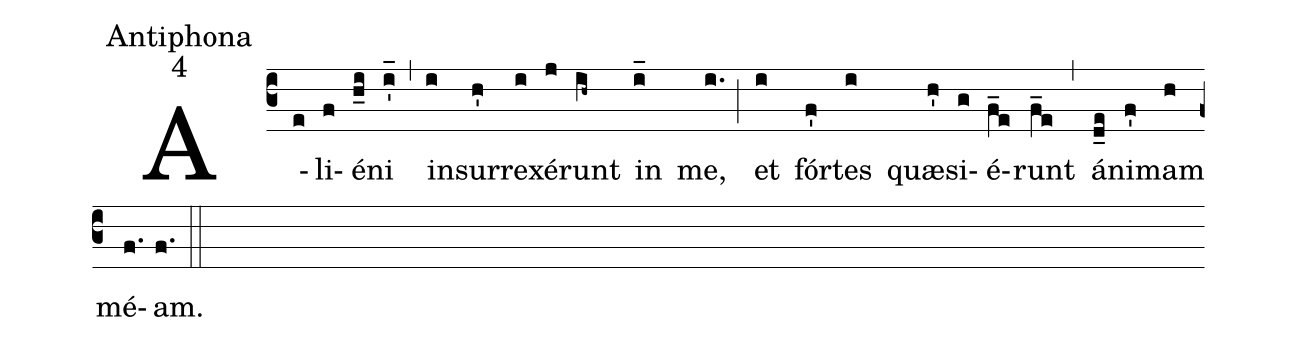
office-part:Antiphona;
mode:4;
%%
(c3)
A(e)li(f)é(h_i)ni(i'_) (,)
in(i)sur(h')re(i)xé(j)runt(ih~) in(i_) me,(i.) (;)
et(i) fór(f')tes(i) quæ(h')si(g)é(f_e)runt(f_e) (,)
á(d_e)ni(f')mam(h) mé(f.)am.(f.) (::)
